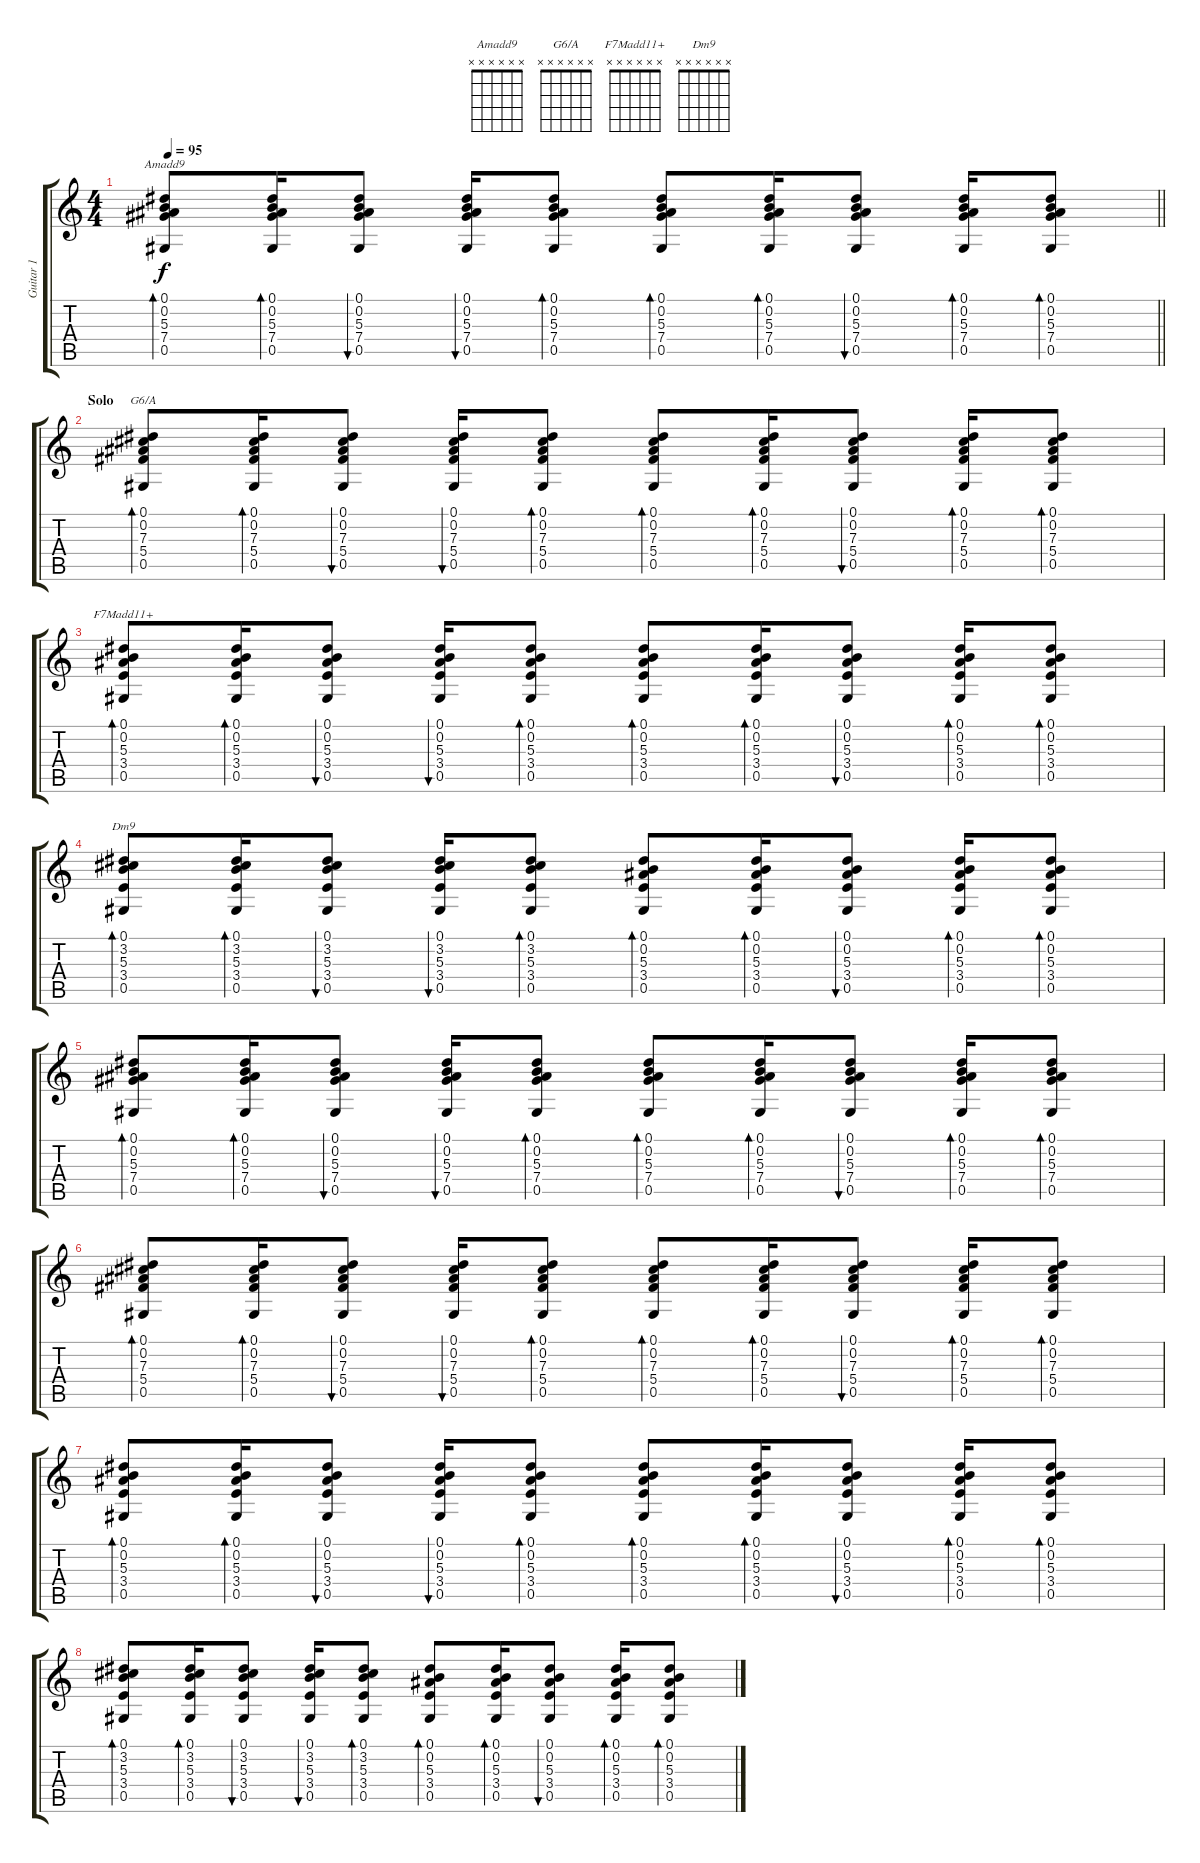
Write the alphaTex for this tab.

\track ("Guitar 1" "Guitar 1") {instrument acousticguitarsteel}
\staff {score tabs}
\tuning (Eb4 Bb3 Gb3 Db3 Ab2 Eb2) {hide}
\chord ("Amadd9" x x x x x x)
\chord ("G6/A" x x x x x x)
\chord ("F7Madd11+" x x x x x x)
\chord ("Dm9" x x x x x x)
\ts (4 4)
\tempo 95
\clef g2
\barLineRight lightlight
\ks c
(0.1 0.2 5.3 7.4 0.5).8{bd 30 ch "Amadd9" dy f} (0.1 0.2 5.3 7.4 0.5).16{bd 30} (0.1 0.2 5.3 7.4 0.5).8{bu 30} (0.1 0.2 5.3 7.4 0.5).16{bu 30} (0.1 0.2 5.3 7.4 0.5).8{bd 30} (0.1 0.2 5.3 7.4 0.5).8{bd 30} (0.1 0.2 5.3 7.4 0.5).16{bd 30} (0.1 0.2 5.3 7.4 0.5).8{bu 30} (0.1 0.2 5.3 7.4 0.5).16{bd 30} (0.1 0.2 5.3 7.4 0.5).8{bd 30} |
\section ("" "Solo")
(0.1 0.2 7.3 5.4 0.5).8{bd 30 ch "G6/A"} (0.1 0.2 7.3 5.4 0.5).16{bd 30} (0.1 0.2 7.3 5.4 0.5).8{bu 30} (0.1 0.2 7.3 5.4 0.5).16{bu 30} (0.1 0.2 7.3 5.4 0.5).8{bd 30} (0.1 0.2 7.3 5.4 0.5).8{bd 30} (0.1 0.2 7.3 5.4 0.5).16{bd 30} (0.1 0.2 7.3 5.4 0.5).8{bu 30} (0.1 0.2 7.3 5.4 0.5).16{bd 30} (0.1 0.2 7.3 5.4 0.5).8{bd 30} |
(0.1 0.2 5.3 3.4 0.5).8{bd 30 ch "F7Madd11+"} (0.1 0.2 5.3 3.4 0.5).16{bd 30} (0.1 0.2 5.3 3.4 0.5).8{bu 30} (0.1 0.2 5.3 3.4 0.5).16{bu 30} (0.1 0.2 5.3 3.4 0.5).8{bd 30} (0.1 0.2 5.3 3.4 0.5).8{bd 30} (0.1 0.2 5.3 3.4 0.5).16{bd 30} (0.1 0.2 5.3 3.4 0.5).8{bu 30} (0.1 0.2 5.3 3.4 0.5).16{bd 30} (0.1 0.2 5.3 3.4 0.5).8{bd 30} |
(0.1 3.2 5.3 3.4 0.5).8{bd 30 ch "Dm9"} (0.1 3.2 5.3 3.4 0.5).16{bd 30} (0.1 3.2 5.3 3.4 0.5).8{bu 30} (0.1 3.2 5.3 3.4 0.5).16{bu 30} (0.1 3.2 5.3 3.4 0.5).8{bd 30} (0.1 0.2 5.3 3.4 0.5).8{bd 30} (0.1 0.2 5.3 3.4 0.5).16{bd 30} (0.1 0.2 5.3 3.4 0.5).8{bu 30} (0.1 0.2 5.3 3.4 0.5).16{bd 30} (0.1 0.2 5.3 3.4 0.5).8{bd 30} |
(0.1 0.2 5.3 7.4 0.5).8{bd 30} (0.1 0.2 5.3 7.4 0.5).16{bd 30} (0.1 0.2 5.3 7.4 0.5).8{bu 30} (0.1 0.2 5.3 7.4 0.5).16{bu 30} (0.1 0.2 5.3 7.4 0.5).8{bd 30} (0.1 0.2 5.3 7.4 0.5).8{bd 30} (0.1 0.2 5.3 7.4 0.5).16{bd 30} (0.1 0.2 5.3 7.4 0.5).8{bu 30} (0.1 0.2 5.3 7.4 0.5).16{bd 30} (0.1 0.2 5.3 7.4 0.5).8{bd 30} |
(0.1 0.2 7.3 5.4 0.5).8{bd 30} (0.1 0.2 7.3 5.4 0.5).16{bd 30} (0.1 0.2 7.3 5.4 0.5).8{bu 30} (0.1 0.2 7.3 5.4 0.5).16{bu 30} (0.1 0.2 7.3 5.4 0.5).8{bd 30} (0.1 0.2 7.3 5.4 0.5).8{bd 30} (0.1 0.2 7.3 5.4 0.5).16{bd 30} (0.1 0.2 7.3 5.4 0.5).8{bu 30} (0.1 0.2 7.3 5.4 0.5).16{bd 30} (0.1 0.2 7.3 5.4 0.5).8{bd 30} |
(0.1 0.2 5.3 3.4 0.5).8{bd 30} (0.1 0.2 5.3 3.4 0.5).16{bd 30} (0.1 0.2 5.3 3.4 0.5).8{bu 30} (0.1 0.2 5.3 3.4 0.5).16{bu 30} (0.1 0.2 5.3 3.4 0.5).8{bd 30} (0.1 0.2 5.3 3.4 0.5).8{bd 30} (0.1 0.2 5.3 3.4 0.5).16{bd 30} (0.1 0.2 5.3 3.4 0.5).8{bu 30} (0.1 0.2 5.3 3.4 0.5).16{bd 30} (0.1 0.2 5.3 3.4 0.5).8{bd 30} |
(0.1 3.2 5.3 3.4 0.5).8{bd 30} (0.1 3.2 5.3 3.4 0.5).16{bd 30} (0.1 3.2 5.3 3.4 0.5).8{bu 30} (0.1 3.2 5.3 3.4 0.5).16{bu 30} (0.1 3.2 5.3 3.4 0.5).8{bd 30} (0.1 0.2 5.3 3.4 0.5).8{bd 30} (0.1 0.2 5.3 3.4 0.5).16{bd 30} (0.1 0.2 5.3 3.4 0.5).8{bu 30} (0.1 0.2 5.3 3.4 0.5).16{bd 30} (0.1 0.2 5.3 3.4 0.5).8{bd 30}
